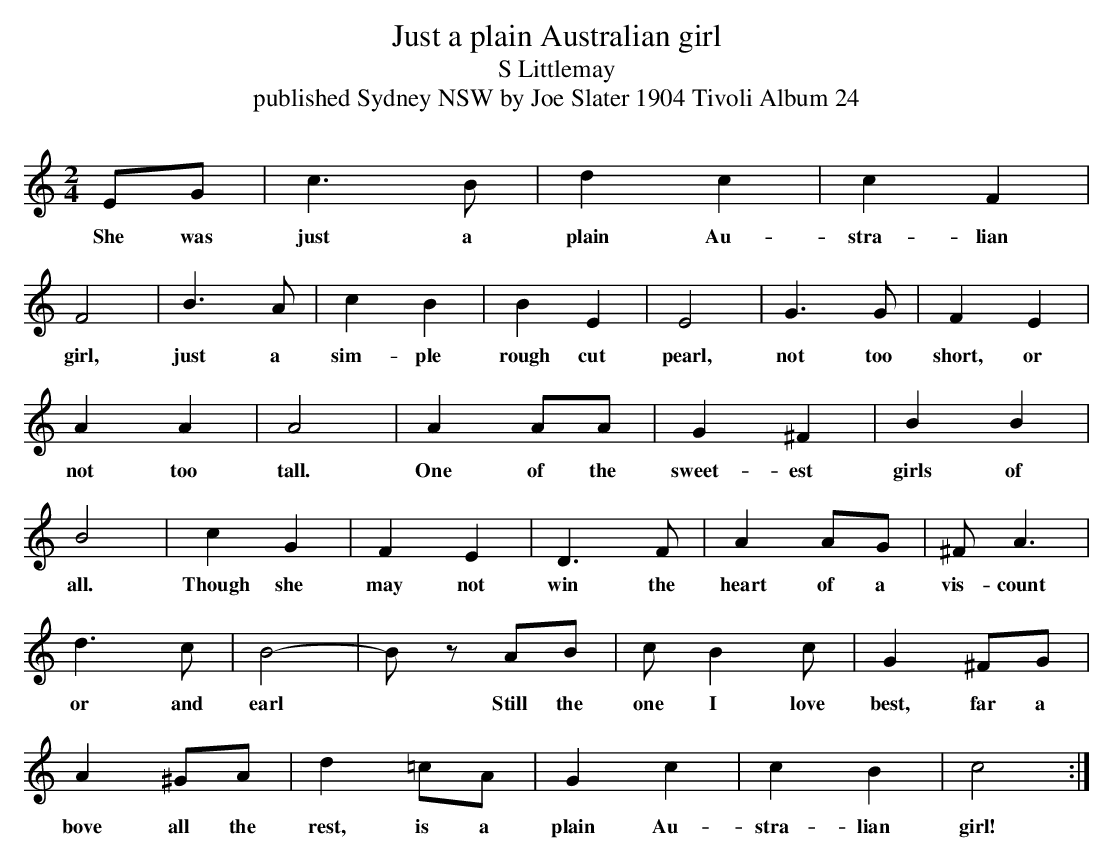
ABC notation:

X:1
T:Just a plain Australian girl
T:S Littlemay
T:published Sydney NSW by Joe Slater 1904 Tivoli Album 24
L:1/8
M:2/4
K:C
[I: MIDI=program 68] EG | c3 B | d2 c2 | c2 F2 | F4 | B3 A | c2 B2 | B2 E2 | E4 | G3 G | F2 E2 |$ A2 A2 | A4 | A2 AA |
w: She was|just a|plain Au-|stra- lian|girl,|just a|sim- ple|rough cut|pearl,|not too|short, or|not too|tall.|One of the|
G2 ^F2 | B2 B2 | B4 | c2 G2 | F2 E2 | D3 F | A2 AG | ^F A3 |$ d3 c | B4- | B z AB | c B2 c |
w: sweet- est|girls of|all.|Though she|may not|win the|heart of a|vis- count|or and|earl|* Still the|one I love|
G2 ^FG | A2 ^GA | d2 =cA | G2 c2 | c2 B2 | c4 :|
w: best, far a|bove all the|rest, is a|plain Au-|stra- lian|girl!|
